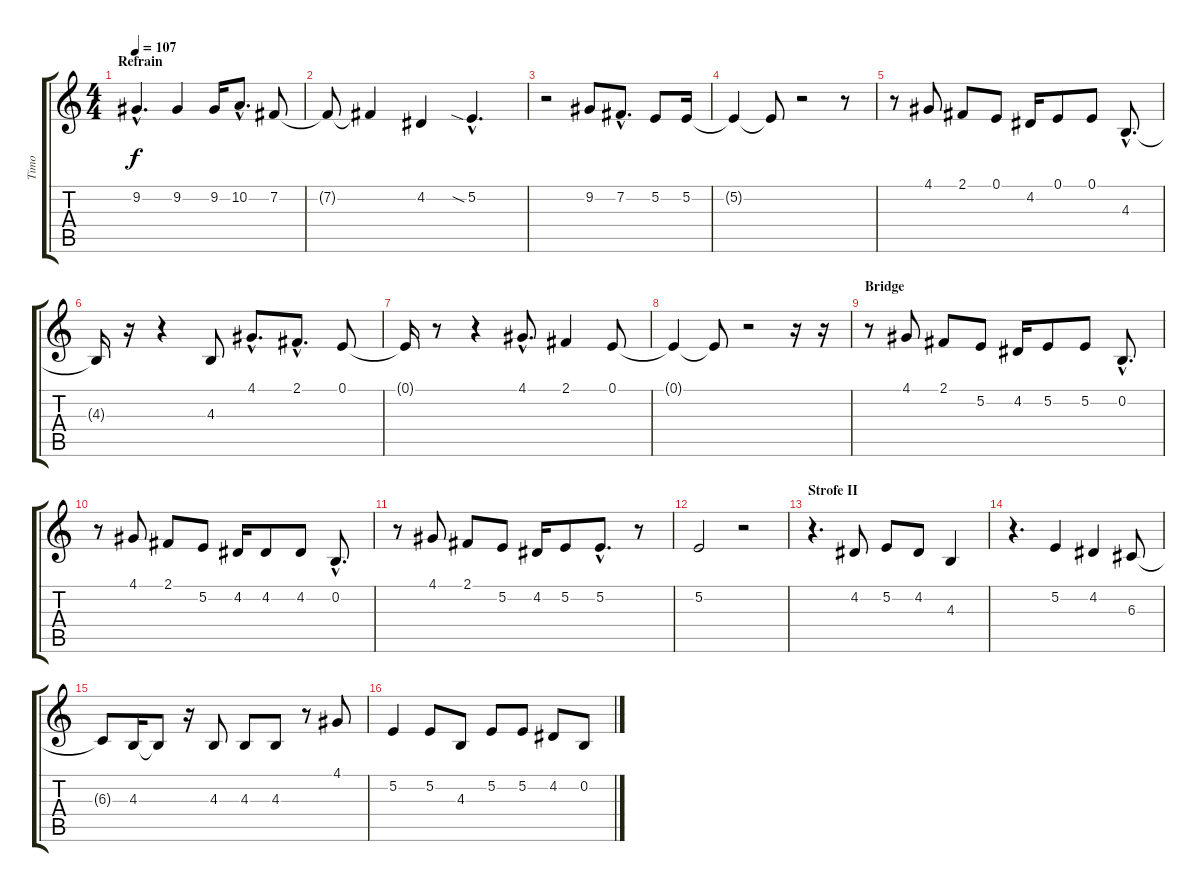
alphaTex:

\track ("Timo" "Timo") {instrument reedorgan}
\staff {score tabs}
\tuning (E4 B3 G3 D3 A2 E2) {hide}
\ts (4 4)
\section ("" "Refrain")
\tempo 107
\clef g2
\ks c
9.2{hac}.4{d dy f} 9.2.4 9.2.16 10.2{hac}.8{d} 7.2.8 |
7.2{t}.8 7.2{t}.4 4.2.4 5.2{sia hac}.4{d} |
r.2 9.2.8 7.2{hac}.8{d} 5.2.8 5.2.16 |
5.2{t}.4 5.2{t}.8 r.2 r.8 |
r.8 4.1.8 2.1.8 0.1.8 4.2.16 0.1.8 0.1.8 4.3{hac}.8{d} |
4.3{t}.16 r.16 r.4 4.3.8 4.1{hac}.8{d} 2.1{hac}.8{d} 0.1.8 |
0.1{t}.16 r.8 r.4 4.1{hac}.8{d} 2.1.4 0.1.8 |
0.1{t}.4 0.1{t}.8 r.2 r.16 r.16 |
\section ("" "Bridge")
r.8 4.1.8 2.1.8 5.2.8 4.2.16 5.2.8 5.2.8 0.2{hac}.8{d} |
r.8{instrument harmonica} 4.1.8 2.1.8 5.2.8 4.2.16 4.2.8 4.2.8 0.2{hac}.8{d} |
r.8{instrument reedorgan} 4.1.8 2.1.8 5.2.8 4.2.16 5.2.8 5.2{hac}.8{d} r.8 |
5.2.2 r.2 |
\section ("" "Strofe II")
r.4{d} 4.2.8 5.2.8 4.2.8 4.3.4 |
r.4{d} 5.2.4 4.2.4 6.3.8 |
6.3{t}.8 4.3.16 4.3{t}.8 r.16 4.3.8 4.3.8 4.3.8 r.8 4.1.8 |
5.2.4 5.2.8 4.3.8 5.2.8 5.2.8 4.2.8 0.2.8
